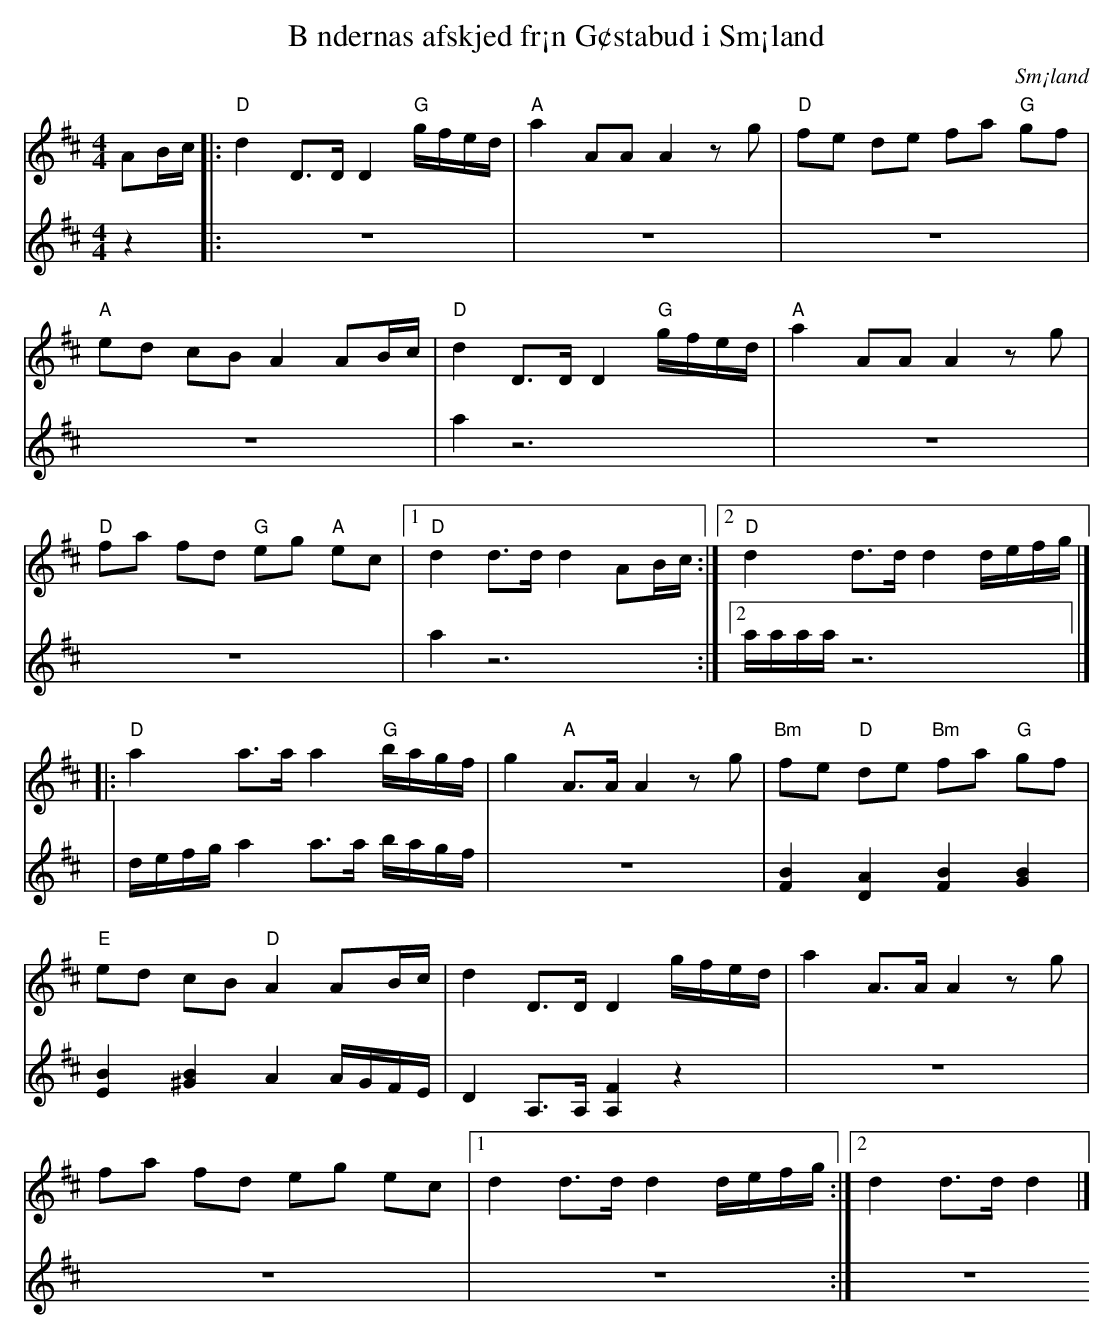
X:1
T:B ndernas afskjed fr¡n G¢stabud i Sm¡land
O:Sm¡land
M:4/4
L:1/16
K:D
[V:1]A2Bc|:"D" d4 D3D D4 "G" gfed|"A" a4 A2A2 A4 z2g2|"D" f2e2 d2e2 f2a2 "G" g2f2|
[V:2]z4  |:z16                   |z16                |z16                        |
[V:1]"A" e2d2 c2B2 A4 A2Bc|"D" d4 D3D D4 "G" gfed|"A" a4 A2A2 A4 z2g2|
[V:2]z16                  |a4 z12                   |z16                |
[V:1]"D" f2a2 f2d2 "G" e2g2 "A" e2c2|[1 "D" d4d3d d4 A2Bc:|[2 "D" d4 d3d d4 defg|]
[V:2]z16                            |a4 z12                 :|[2 aaaa z12                  |]
[V:1]|:"D" a4 a3a a4 "G" bagf|g4 "A" A3A A4 z2g2|"Bm" f2e2 "D" d2e2 "Bm" f2a2 "G" g2f2|
[V:2]|defg a4 a3a bagf       |z16               |[F4 B4][D4 A4][F4 B4][G4 B4]         |
[V:1]"E" e2d2 c2B2 "D" A4 A2Bc|d4 D3D D4 gfed      |a4 A3A A4 z2g2|
[V:2][E4 B4][^G4 B4] A4 AGFE  |D4 A,3A, [A,4 F4] z4|z16|
[V:1]f2a2 f2d2 e2g2 e2c2|[1 d4 d3d d4 defg:|[2 d4 d3d d4|]
[V:2]z16                |z16              :|z16         |]
